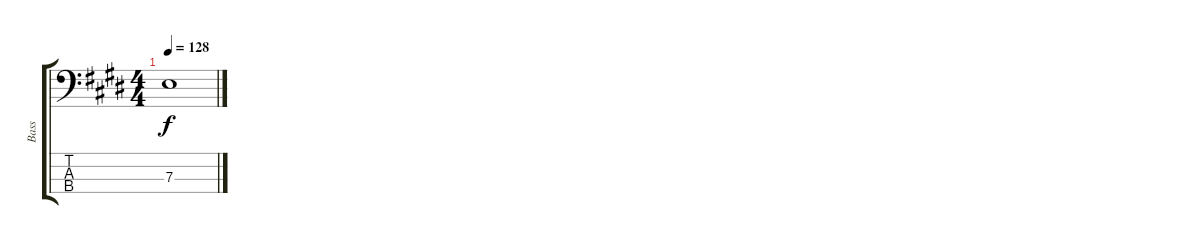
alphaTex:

\track ("Bass" "Bass") {instrument electricbassfinger}
\staff {score tabs}
\tuning (G2 D2 A1 E1) {hide}
\ts (4 4)
\tempo 128
\clef f4
\ks e
7.3.1{dy f}
